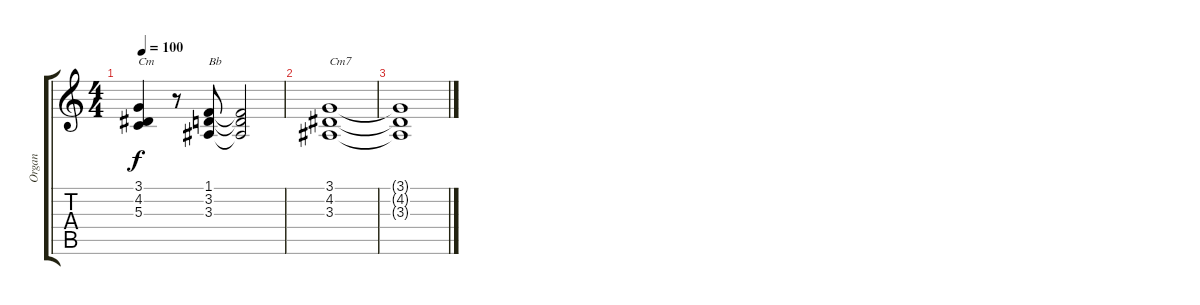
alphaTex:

\track ("Organ" "Organ") {instrument drawbarorgan}
\staff {score tabs}
\tuning (E4 B3 G3 D3 A2 E2) {hide}
\ts (4 4)
\tempo 100
\clef g2
\ks c
(3.1 4.2 5.3).4{txt "Cm" dy f} r.8 (1.1 3.2 3.3).8{txt "Bb"} (1.1{t} 3.2{t} 3.3{t}).2 |
(3.1 4.2 3.3).1{txt "Cm7"} |
(3.1{t} 4.2{t} 3.3{t}).1
